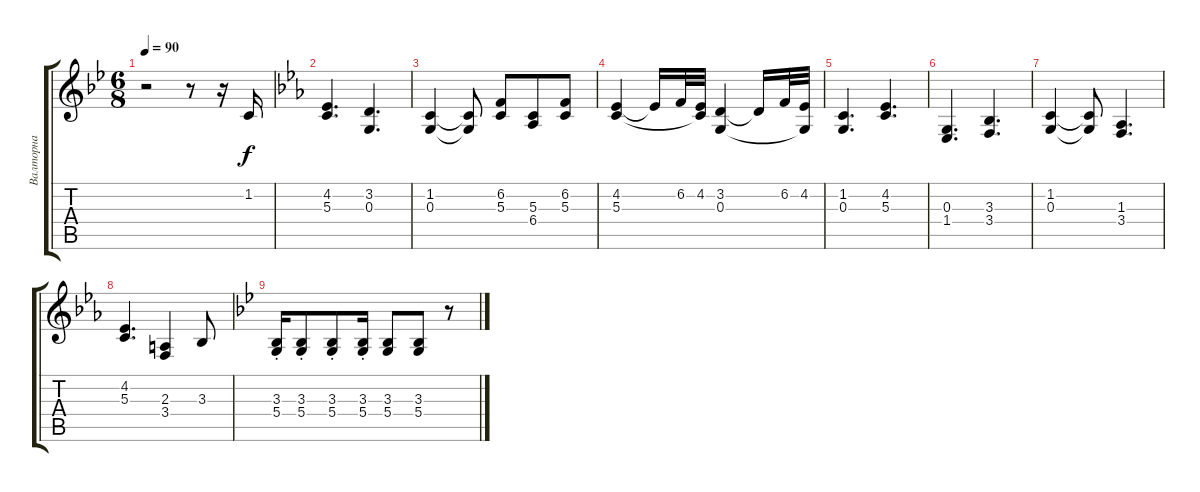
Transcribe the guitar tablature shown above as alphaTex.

\track ("Валторна" "Валторна") {instrument frenchhorn}
\staff {score tabs}
\tuning (E4 B3 G3 D3 A2 E2) {hide}
\ts (6 8)
\tempo 90
\clef g2
\ks gminor
r.2{dy f} r.8 r.16 1.2.16 |
\ks cminor
(4.2 5.3).4{d} (3.2 0.3).4{d} |
(1.2 0.3).4 (1.2{t} 0.3{t}).8 (6.2 5.3).8 (5.3 6.4).8 (6.2 5.3).8 |
(4.2 5.3).4 4.2{t}.16 6.2.32 (4.2 5.3{t}).32 (3.2 0.3).4 3.2{t}.16 6.2.32 (4.2 0.3{t}).32 |
(1.2 0.3).4{d} (4.2 5.3).4{d} |
(0.3 1.4).4{d} (3.3 3.4).4{d} |
(1.2 0.3).4 (1.2{t} 0.3{t}).8 (1.3 3.4).4{d} |
(4.2 5.3).4{d} (2.3 3.4).4 3.3.8 |
\ks gminor
(3.3{st} 5.4{st}).16 (3.3{st} 5.4{st}).8 (3.3{st} 5.4{st}).8 (3.3{st} 5.4{st}).16 (3.3 5.4).8 (3.3 5.4).8 r.8
